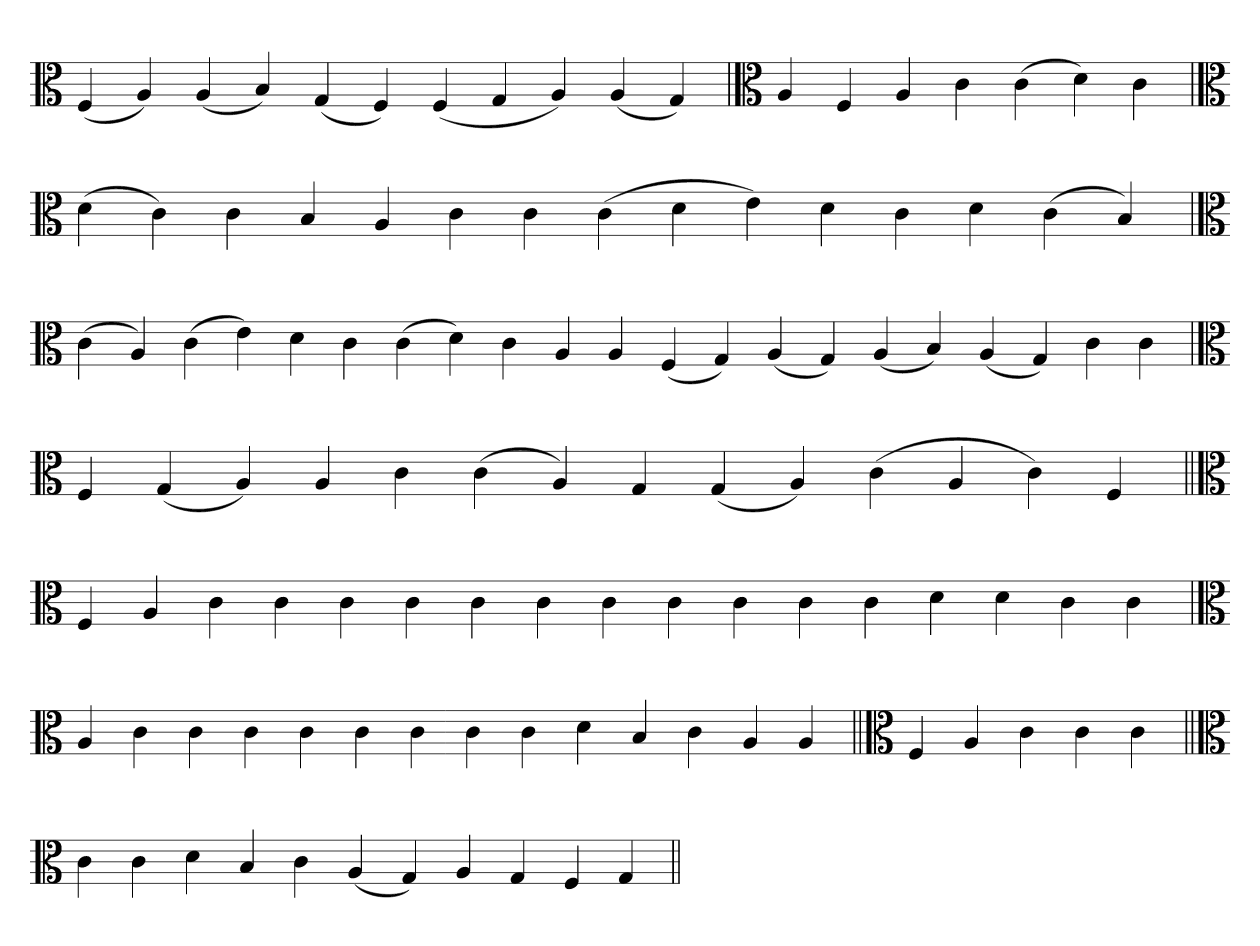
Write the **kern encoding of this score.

**kern
*part1
*staff1
*clefC3
=
(4F
4A)
(4A
4B)
(4G
4F)
(4F
4G
4A)
(4A
4G)
=`
*clefC3
4A
4F
4A
4c
(4c
4d)
4c
=`
*clefC3
(4d
4c)
4c
4B
4A
4c
4c
(4c
4d
4e)
4d
4c
4d
(4c
4B)
=
*clefC3
(4c
4A)
(4c
4e)
4d
4c
(4c
4d)
4c
4A
4A
(4F
4G)
(4A
4G)
(4A
4B)
(4A
4G)
4c
4c
=`
*clefC3
4F
(4G
4A)
4A
4c
(4c
4A)
4G
(4G
4A)
(4c
4A
4c)
4F
=||
*clefC3
4F
4A
4c
4c
4c
4c
4c
4c
4c
4c
4c
4c
4c
4d
4d
4c
4c
=
*clefC3
4A
4c
4c
4c
4c
4c
4c
4c
4c
4d
4B
4c
4A
4A
=||
*clefC3
4F
4A
4c
4c
4c
=||
*clefC3
4c
4c
4d
4B
4c
(4A
4G)
4A
4G
4F
4G
=||
*-
